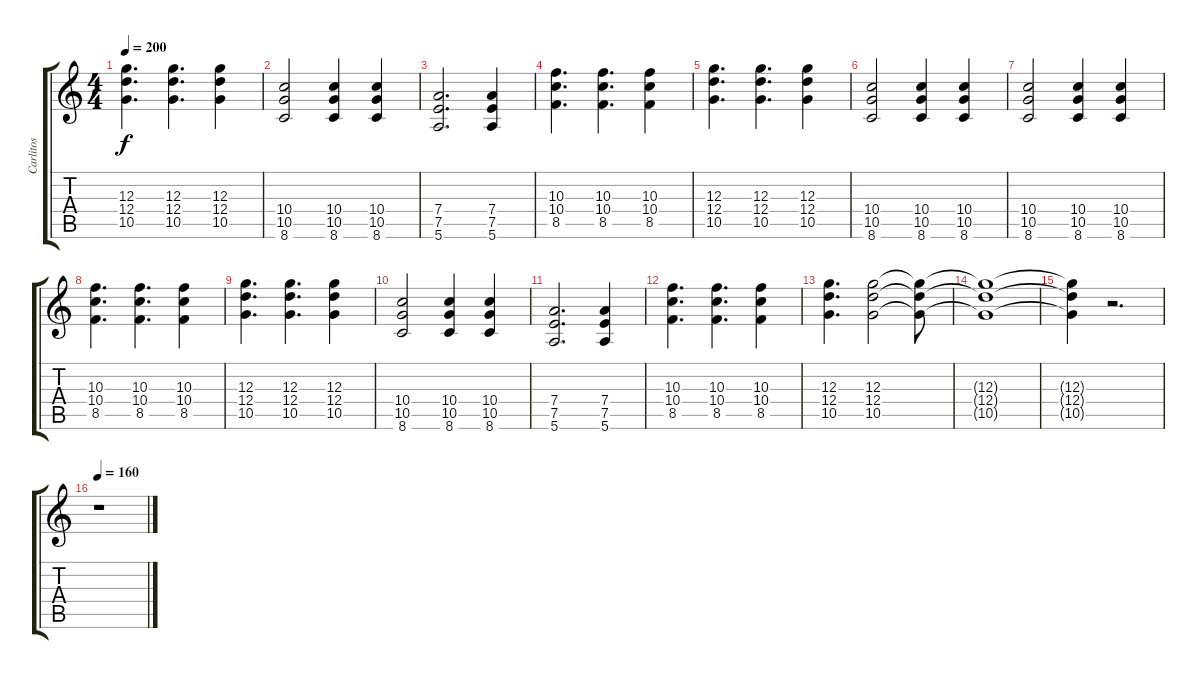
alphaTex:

\track ("Carlitos" "Carlitos") {instrument distortionguitar}
\staff {score tabs}
\tuning (E4 B3 G3 D3 A2 E2) {hide}
\ts (4 4)
\tempo 200
\clef g2
\ks c
(12.3 12.4 10.5).4{d dy f} (12.3 12.4 10.5).4{d} (12.3 12.4 10.5).4 |
(10.4 10.5 8.6).2 (10.4 10.5 8.6).4 (10.4 10.5 8.6).4 |
(7.4 7.5 5.6).2{d} (7.4 7.5 5.6).4 |
(10.3 10.4 8.5).4{d} (10.3 10.4 8.5).4{d} (10.3 10.4 8.5).4 |
(12.3 12.4 10.5).4{d} (12.3 12.4 10.5).4{d} (12.3 12.4 10.5).4 |
(10.4 10.5 8.6).2 (10.4 10.5 8.6).4 (10.4 10.5 8.6).4 |
(10.4 10.5 8.6).2 (10.4 10.5 8.6).4 (10.4 10.5 8.6).4 |
(10.3 10.4 8.5).4{d} (10.3 10.4 8.5).4{d} (10.3 10.4 8.5).4 |
(12.3 12.4 10.5).4{d} (12.3 12.4 10.5).4{d} (12.3 12.4 10.5).4 |
(10.4 10.5 8.6).2 (10.4 10.5 8.6).4 (10.4 10.5 8.6).4 |
(7.4 7.5 5.6).2{d} (7.4 7.5 5.6).4 |
(10.3 10.4 8.5).4{d} (10.3 10.4 8.5).4{d} (10.3 10.4 8.5).4 |
(12.3 12.4 10.5).4{d} (12.3 12.4 10.5).2 (12.3{t} 12.4{t} 10.5{t}).8 |
(12.3{t} 12.4{t} 10.5{t}).1 |
(12.3{t} 12.4{t} 10.5{t}).4 r.2{d} |
\tempo 160
r.1
